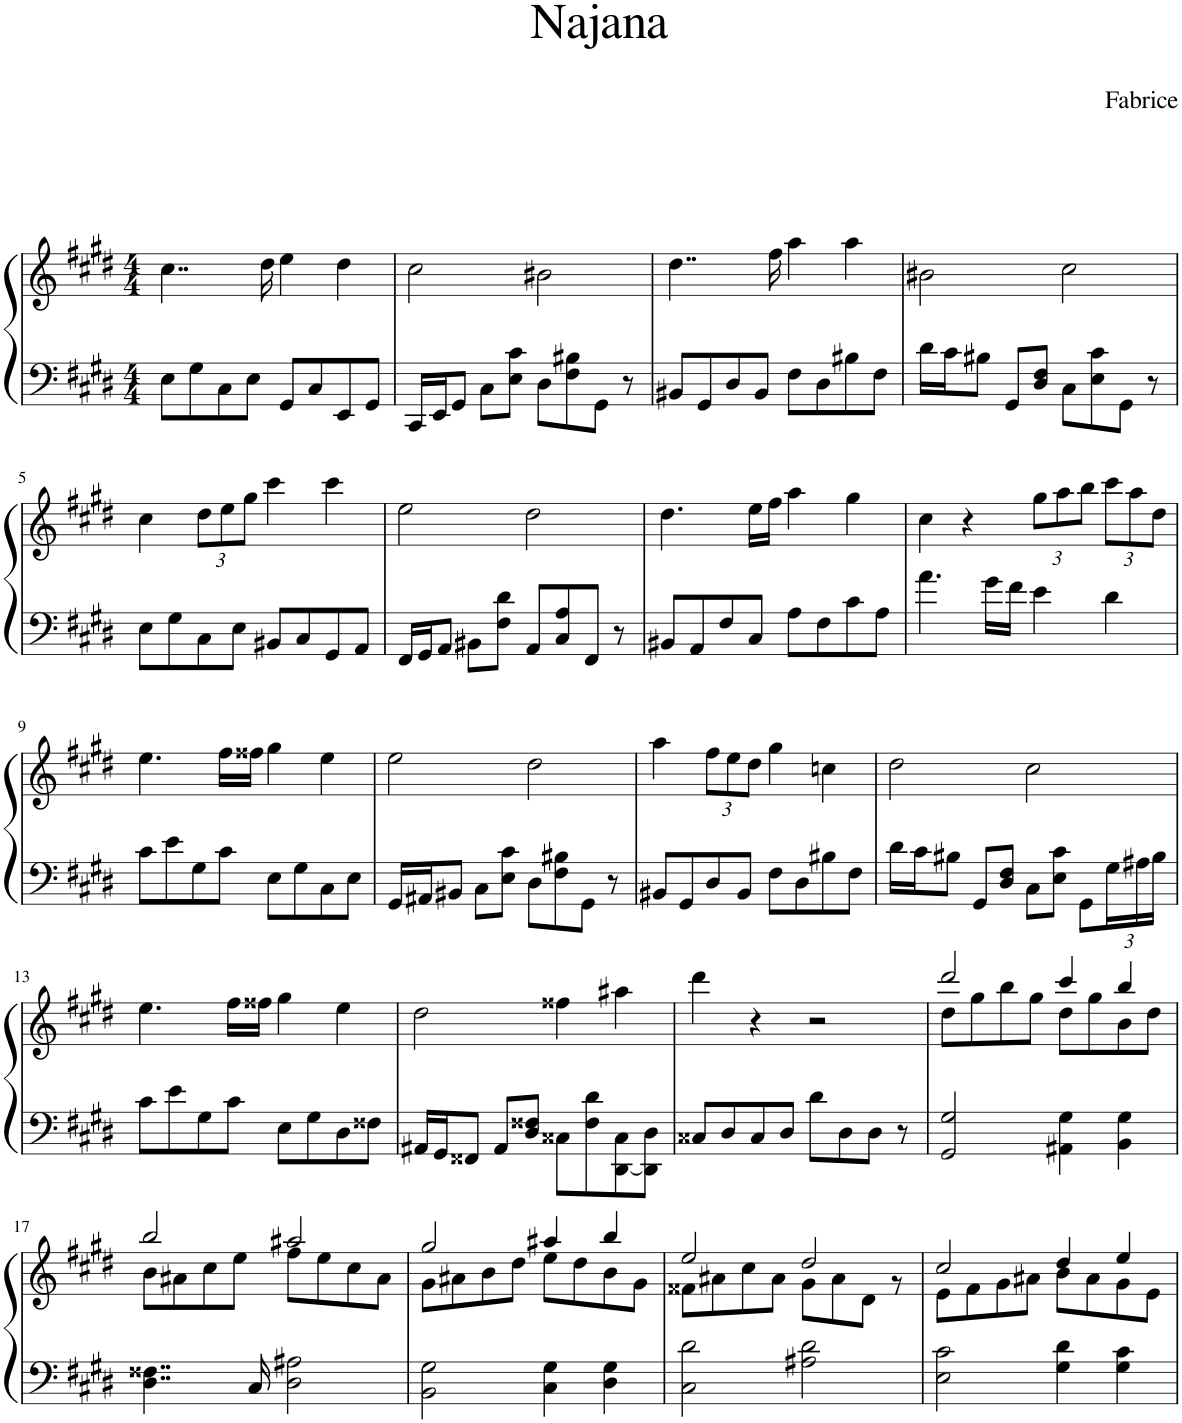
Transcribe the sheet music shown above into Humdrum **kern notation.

**kern	**kern
*part1	*part1
*staff2	*staff1
*I"Piano	*
*I'Pno.	*
*clefF4	*clefG2
*k[f#c#g#d#]	*k[f#c#g#d#]
*M4/4	*M4/4
=1	=1
8E\L	4..cc#\
8G#\	.
8C#\	.
8E\J	.
.	16dd#\
8GG#/L	4ee\
8C#/	.
8EE/	4dd#\
8GG#/J	.
=2	=2
16CC#/LL	2cc#\
16EE/J	.
8GG#/J	.
8C#\L	.
8E\ 8c#\J	.
8D#\L	2b#X\
8F#\ 8B#X\	.
8GG#\J	.
8r	.
=3	=3
8BB#X/L	4..dd#\
8GG#/	.
8D#/	.
8BB#/J	.
.	16ff#\
8F#\L	4aa\
8D#\	.
8B#X\	4aa\
8F#\J	.
=4	=4
16d#\LL	2b#X\
16c#\J	.
8B#X\J	.
8GG#/L	.
8D#/ 8F#/J	.
8C#\L	2cc#\
8E\ 8c#\	.
8GG#\J	.
8r	.
!!LO:LB:g=z
=5	=5
8E\L	4cc#\
8G#\	.
*	*Xbrackettup
8C#\	12dd#\L
.	12ee\
8E\J	.
.	12gg#\J
8BB#X/L	4ccc#\
8C#/	.
8GG#/	4ccc#\
8AA/J	.
=6	=6
16FF#/LL	2ee\
16GG#/J	.
8AA/J	.
8BB#X\L	.
8F#\ 8d#\J	.
8AA/L	2dd#\
8C#/ 8A/	.
8FF#/J	.
8r	.
=7	=7
8BB#X/L	4.dd#\
8AA/	.
8F#/	.
8C#/J	16ee\LL
.	16ff#\JJ
8A\L	4aa\
8F#\	.
8c#\	4gg#\
8A\J	.
=8	=8
4.a\	4cc#\
.	4r
16g#\LL	.
16f#\JJ	.
4e\	12gg#\L
.	12aa\
.	12bb\J
4d#\	12ccc#\L
.	12aa\
.	12dd#\J
!!LO:LB:g=z
=9	=9
8c#\L	4.ee\
8e\	.
8G#\	.
8c#\J	16ff#\LL
.	16ff##X\JJ
8E\L	4gg#\
8G#\	.
8C#\	4ee\
8E\J	.
=10	=10
16GG#/LL	2ee\
16AA#X/J	.
8BB#X/J	.
8C#\L	.
8E\ 8c#\J	.
8D#\L	2dd#\
8F#\ 8B#X\	.
8GG#\J	.
8r	.
=11	=11
8BB#X/L	4aa\
8GG#/	.
8D#/	12ff#\L
.	12ee\
8BB#/J	.
.	12dd#\J
8F#\L	4gg#\
8D#\	.
8B#X\	4ccn\
8F#\J	.
=12	=12
16d#\LL	2dd#\
16c#\J	.
8B#X\J	.
8GG#/L	.
8D#/ 8F#/J	.
8C#\L	2cc#\
8E\ 8c#\J	.
8GG#\L	.
*Xbrackettup	*
24G#\L	.
24A#X\	.
24B#\JJ	.
!!LO:LB:g=z
=13	=13
8c#\L	4.ee\
8e\	.
8G#\	.
8c#\J	16ff#\LL
.	16ff##X\JJ
8E\L	4gg#\
8G#\	.
8D#\	4ee\
8F##X\J	.
=14	=14
16AA#X/LL	2dd#\
16GG#/J	.
8FF##X/J	.
8AA#/L	.
8D#/ 8F##X/J	.
8C##X\L	4ff##X\
8F##\ 8d#\	.
[8DD#\ 8C##\	4aa#X\
8DD#\] 8D#\J	.
=15	=15
8C##X/L	4ddd#\
8D#/	.
8C##/	4r
8D#/J	.
8d#\L	2r
8D#\	.
8D#\J	.
8r	.
=16	=16
*	*^
2GG#/ 2G#/	2ddd#/	8dd#\L
.	.	8gg#\
.	.	8bb\
.	.	8gg#\J
4AA#X\ 4G#\	4ccc#/	8dd#\L
.	.	8gg#\
4BB\ 4G#\	4bb/	8b\
.	.	8dd#\J
!!LO:LB:g=z	!!
=17	=17	=17
4..D#\ 4..F##X\	2bb/	8b\L
.	.	8a#X\
.	.	8cc#\
.	.	8ee\J
16C#/	.	.
2D#\ 2A#X\	2aa#X/	8ff#\L
.	.	8ee\
.	.	8cc#\
.	.	8a#\J
=18	=18	=18
2BB\ 2G#\	2gg#/	8g#\L
.	.	8a#X\
.	.	8b\
.	.	8dd#\J
4C#\ 4G#\	4aa#X/	8ee\L
.	.	8dd#\
4D#\ 4G#\	4bb/	8b\
.	.	8g#\J
=19	=19	=19
2C#\ 2d#\	2ee/	8f##X\L
.	.	8a#X\
.	.	8cc#\
.	.	8a#\J
2A#X\ 2d#\	2dd#/	8g#\L
.	.	8a#\
.	.	8d#\J
.	.	8r
=20	=20	=20
2E\ 2c#\	2cc#/	8e\L
.	.	8f#\
.	.	8g#\
.	.	8a#X\J
4G#\ 4d#\	4dd#/	8b\L
.	.	8a#\
4G#\ 4c#\	4ee/	8g#\
.	.	8e\J
*	*v	*v
=	=
*-	*-
